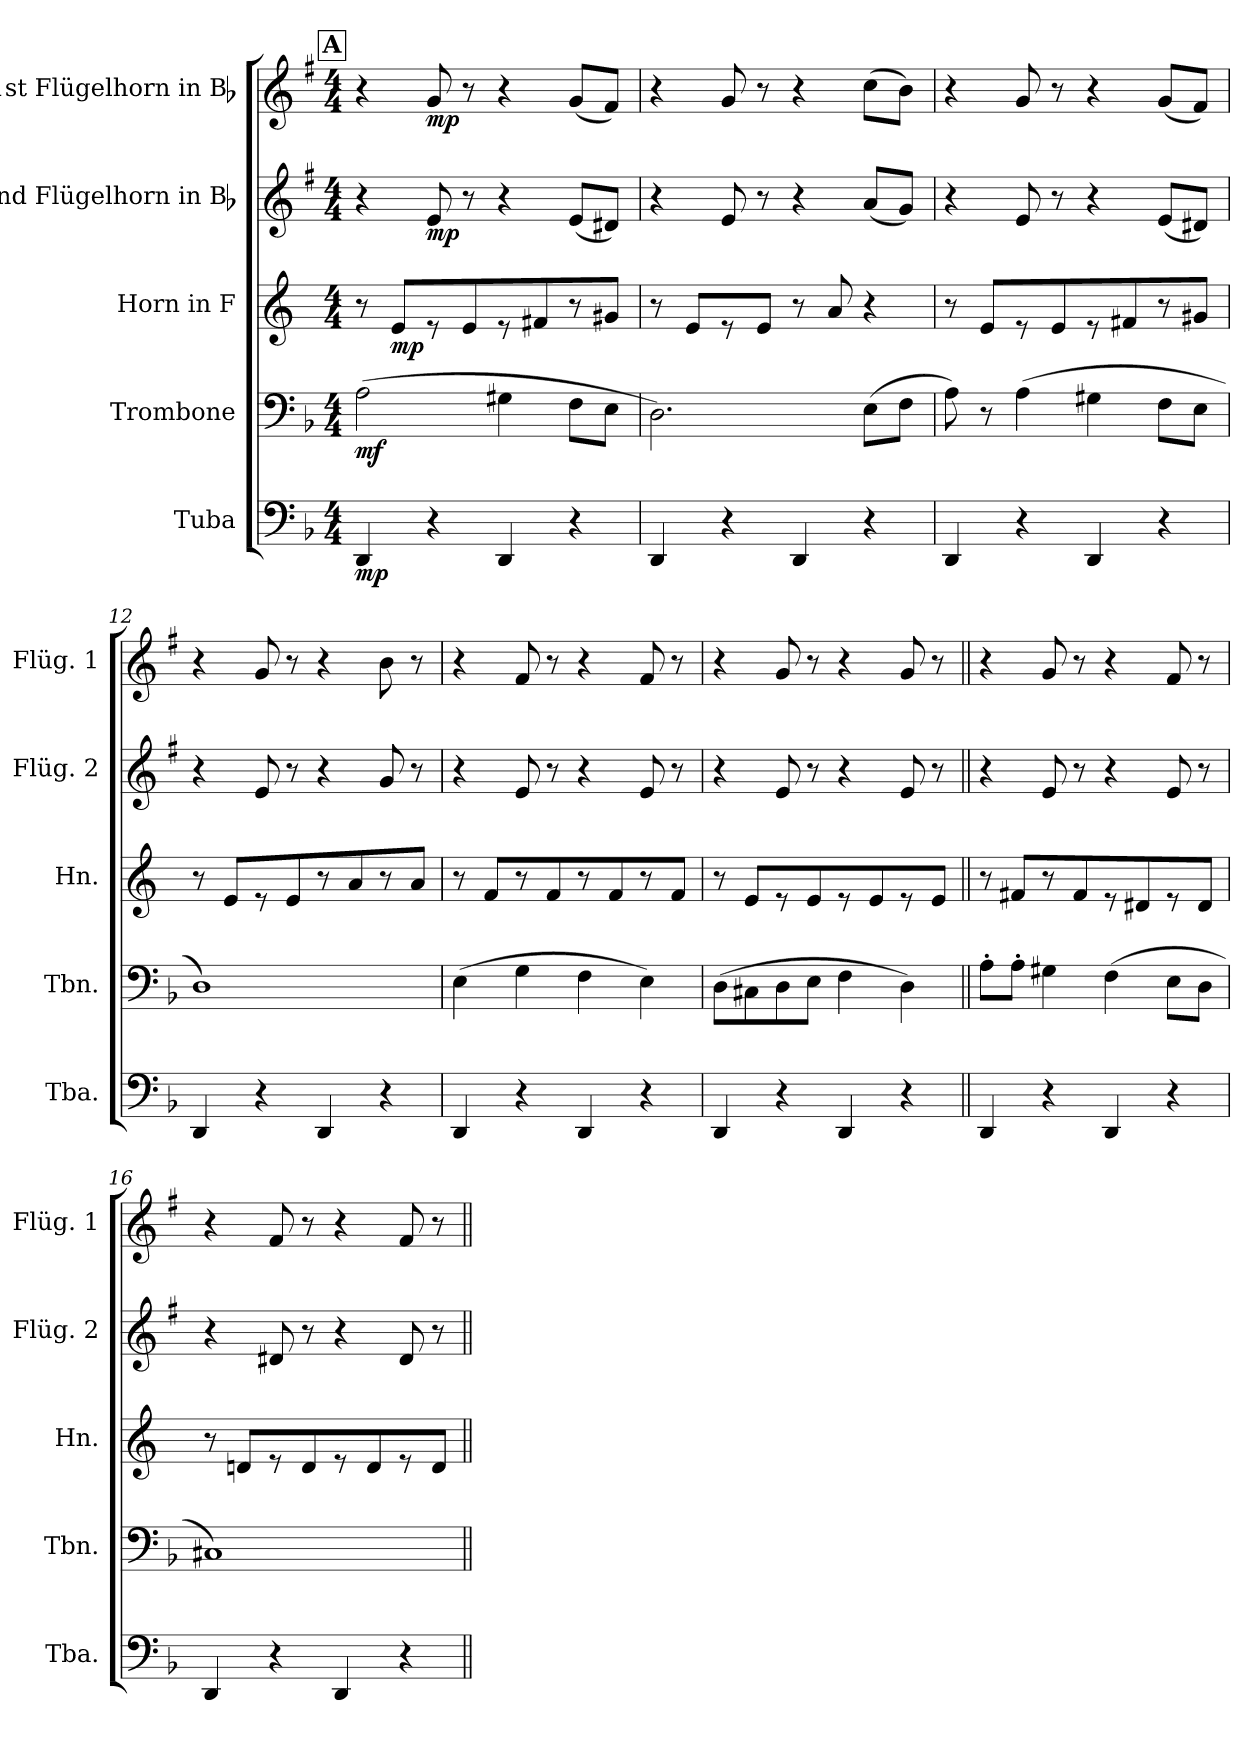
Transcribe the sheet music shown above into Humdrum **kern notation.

**kern	**dynam	**kern	**dynam	**kern	**dynam	**kern	**dynam	**kern	**dynam
*part5	*part5	*part4	*part4	*part3	*part3	*part2	*part2	*part1	*part1
*staff5	*staff5	*staff4	*staff4	*staff3	*staff3	*staff2	*staff2	*staff1	*staff1
*I"Tuba	*	*I"Trombone	*	*I"Horn in F	*	*I"2nd Flügelhorn in Bb	*	*I"1st Flügelhorn in Bb	*
*I'Tba.	*	*I'Tbn.	*	*I'Hn.	*	*I'Flüg. 2	*	*I'Flüg. 1	*
*clefF4	*	*clefF4	*	*clefG2	*	*clefG2	*	*clefG2	*
*	*	*	*	*ITrd4c7	*	*ITrd1c2	*	*ITrd1c2	*
*k[b-]	*	*k[b-]	*	*k[b-]	*	*k[b-]	*	*k[b-]	*
*F:	*	*F:	*	*	*	*F:	*	*F:	*
*M4/4	*	*M4/4	*	*M4/4	*	*M4/4	*	*M4/4	*
!!LO:REH:place=s1:a:B:fs=15.7124:t=A
=9	=9	=9	=9	=9	=9	=9	=9	=9	=9
!	!LO:DY:b	!	!LO:DY:b	!	!	!	!	!	!
4DD/	mp	(2A\	mf	8r	.	4r	.	4r	.
!	!	!	!	!	!LO:DY:b	!	!	!	!
.	.	.	.	8A/L	mp	.	.	.	.
!	!	!	!	!	!	!	!LO:DY:b	!	!LO:DY:b
4r	.	.	.	8r	.	8d/	mp	8f/	mp
.	.	.	.	8A/	.	8r	.	8r	.
4DD/	.	4G#X\	.	8r	.	4r	.	4r	.
.	.	.	.	8Bn/	.	.	.	.	.
4r	.	8F\L	.	8r	.	(8d/L	.	(8f/L	.
.	.	8E\J	.	8c#X/J	.	8c#X/J)	.	8e/J)	.
=10	=10	=10	=10	=10	=10	=10	=10	=10	=10
4DD/	.	2.D\)	.	8r	.	4r	.	4r	.
.	.	.	.	8A/L	.	.	.	.	.
4r	.	.	.	8r	.	8d/	.	8f/	.
.	.	.	.	8A/J	.	8r	.	8r	.
4DD/	.	.	.	8r	.	4r	.	4r	.
.	.	.	.	8d/	.	.	.	.	.
4r	.	(8E\L	.	4r	.	(8g/L	.	(8b-\L	.
.	.	8F\J	.	.	.	8f/J)	.	8a\J)	.
=11	=11	=11	=11	=11	=11	=11	=11	=11	=11
4DD/	.	8A\)	.	8r	.	4r	.	4r	.
.	.	8r	.	8A/L	.	.	.	.	.
4r	.	(4A\	.	8r	.	8d/	.	8f/	.
.	.	.	.	8A/	.	8r	.	8r	.
4DD/	.	4G#X\	.	8r	.	4r	.	4r	.
.	.	.	.	8Bn/	.	.	.	.	.
4r	.	8F\L	.	8r	.	(8d/L	.	(8f/L	.
.	.	8E\J	.	8c#X/J	.	8c#X/J)	.	8e/J)	.
!!LO:LB:g=z
=12	=12	=12	=12	=12	=12	=12	=12	=12	=12
4DD/	.	1D)	.	8r	.	4r	.	4r	.
.	.	.	.	8A/L	.	.	.	.	.
4r	.	.	.	8r	.	8d/	.	8f/	.
.	.	.	.	8A/	.	8r	.	8r	.
4DD/	.	.	.	8r	.	4r	.	4r	.
.	.	.	.	8d/	.	.	.	.	.
4r	.	.	.	8r	.	8f/	.	8a\	.
.	.	.	.	8d/J	.	8r	.	8r	.
=13	=13	=13	=13	=13	=13	=13	=13	=13	=13
4DD/	.	(4E\	.	8r	.	4r	.	4r	.
.	.	.	.	8B-/L	.	.	.	.	.
4r	.	4G\	.	8r	.	8d/	.	8e/	.
.	.	.	.	8B-/	.	8r	.	8r	.
4DD/	.	4F\	.	8r	.	4r	.	4r	.
.	.	.	.	8B-/	.	.	.	.	.
4r	.	4E\)	.	8r	.	8d/	.	8e/	.
.	.	.	.	8B-/J	.	8r	.	8r	.
=14	=14	=14	=14	=14	=14	=14	=14	=14	=14
4DD/	.	(8D\L	.	8r	.	4r	.	4r	.
.	.	8C#X\	.	8A/L	.	.	.	.	.
4r	.	8D\	.	8r	.	8d/	.	8f/	.
.	.	8E\J	.	8A/	.	8r	.	8r	.
4DD/	.	4F\	.	8r	.	4r	.	4r	.
.	.	.	.	8A/	.	.	.	.	.
4r	.	4D\)	.	8r	.	8d/	.	8f/	.
.	.	.	.	8A/J	.	8r	.	8r	.
=15||	=15||	=15||	=15||	=15||	=15||	=15||	=15||	=15||	=15||
4DD/	.	8A'\L	.	8r	.	4r	.	4r	.
.	.	8A'\J	.	8Bn/L	.	.	.	.	.
4r	.	4G#X\	.	8r	.	8d/	.	8f/	.
.	.	.	.	8B/	.	8r	.	8r	.
4DD/	.	(4F\	.	8r	.	4r	.	4r	.
.	.	.	.	8G#X/	.	.	.	.	.
4r	.	8E\L	.	8r	.	8d/	.	8e/	.
.	.	8D\J	.	8G#/J	.	8r	.	8r	.
=16	=16	=16	=16	=16	=16	=16	=16	=16	=16
4DD/	.	1C#X)	.	8r	.	4r	.	4r	.
.	.	.	.	8Gn/L	.	.	.	.	.
4r	.	.	.	8r	.	8c#X/	.	8e/	.
.	.	.	.	8G/	.	8r	.	8r	.
4DD/	.	.	.	8r	.	4r	.	4r	.
.	.	.	.	8G/	.	.	.	.	.
4r	.	.	.	8r	.	8c#/	.	8e/	.
.	.	.	.	8G/J	.	8r	.	8r	.
=||	=||	=||	=||	=||	=||	=||	=||	=||	=||
*-	*-	*-	*-	*-	*-	*-	*-	*-	*-
